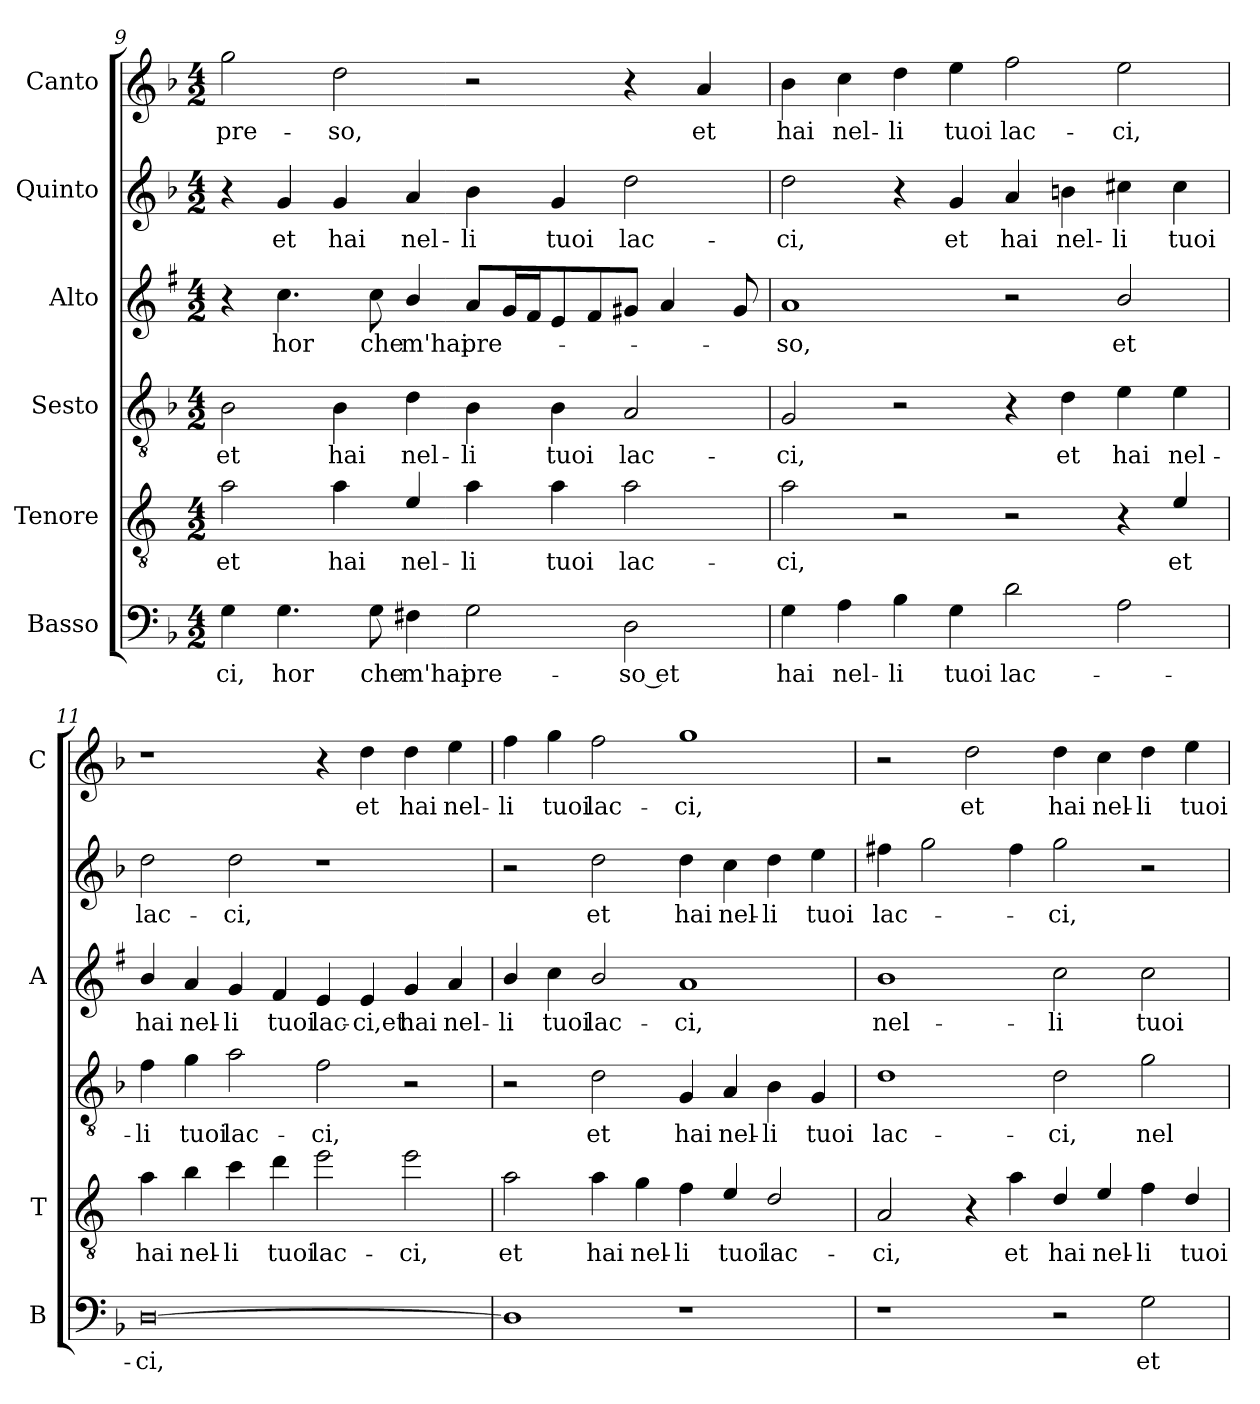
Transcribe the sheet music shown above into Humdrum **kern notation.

**kern	**text	**kern	**text	**kern	**text	**kern	**text	**kern	**text	**kern	**text
*part6	*part6	*part5	*part5	*part4	*part4	*part3	*part3	*part2	*part2	*part1	*part1
*staff6	*staff6	*staff5	*staff5	*staff4	*staff4	*staff3	*staff3	*staff2	*staff2	*staff1	*staff1
*I"Basso	*	*I"Tenore	*	*I"Sesto	*	*I"Alto	*	*I"Quinto	*	*I"Canto	*
*I'B	*	*I'T	*	*	*	*I'A	*	*	*	*I'C	*
*clefF4	*	*clefGv2	*	*clefGv2	*	*clefG2	*	*clefG2	*	*clefG2	*
*	*	*ITrd4c7	*	*	*	*ITrd1c2	*	*	*	*	*
*k[b-]	*	*k[b-]	*	*k[b-]	*	*k[b-]	*	*k[b-]	*	*k[b-]	*
*F:	*	*F:	*	*F:	*	*F:	*	*F:	*	*F:	*
*M4/2	*	*M4/2	*	*M4/2	*	*M4/2	*	*M4/2	*	*M4/2	*
=9	=9	=9	=9	=9	=9	=9	=9	=9	=9	=9	=9
!	!LO:LY:b	!	!LO:LY:b	!	!LO:LY:b	!	!	!	!	!	!LO:LY:b
4G\	-ci,	2d\	et	2B-\	et	4r	.	4r	.	2gg\	pre-
!	!LO:LY:b	!	!	!	!	!	!LO:LY:b	!	!LO:LY:b	!	!
4.G\	hor	.	.	.	.	4.b-\	hor	4g/	et	.	.
!	!	!	!LO:LY:b	!	!LO:LY:b	!	!	!	!LO:LY:b	!	!LO:LY:b
.	.	4d\	hai	4B-\	hai	.	.	4g/	hai	2dd\	-so,
!	!LO:LY:b	!	!	!	!	!	!LO:LY:b	!	!	!	!
8G\	che	.	.	.	.	8b-\	che	.	.	.	.
!	!LO:LY:b	!	!LO:LY:b	!	!LO:LY:b	!	!LO:LY:b	!	!LO:LY:b	!	!
4F#X\	m'hai	4A/	nel-	4d\	nel-	4a/	m'hai	4a/	nel-	.	.
!	!LO:LY:b	!	!LO:LY:b	!	!LO:LY:b	!	!LO:LY:b	!	!LO:LY:b	!	!
2G\	pre-	4d\	-li	4B-\	-li	8g/L	pre-	4b-\	-li	2r	.
.	.	.	.	.	.	16f/L	.	.	.	.	.
.	.	.	.	.	.	16e/J	.	.	.	.	.
!	!	!	!LO:LY:b	!	!LO:LY:b	!	!	!	!LO:LY:b	!	!
.	.	4d\	tuoi	4B-\	tuoi	8d/	.	4g/	tuoi	.	.
.	.	.	.	.	.	8e/	.	.	.	.	.
!	!LO:LY:b	!	!LO:LY:b	!	!LO:LY:b	!	!	!	!LO:LY:b	!	!
2D\	-so et	2d\	lac-	2A/	lac-	8f#X/J	.	2dd\	lac-	4r	.
.	.	.	.	.	.	4g/	.	.	.	.	.
!	!	!	!	!	!	!	!	!	!	!	!LO:LY:b
.	.	.	.	.	.	.	.	.	.	4a/	et
.	.	.	.	.	.	8f#/	.	.	.	.	.
!!LO:PB:g=z
=10	=10	=10	=10	=10	=10	=10	=10	=10	=10	=10	=10
!	!LO:LY:b	!	!LO:LY:b	!	!LO:LY:b	!	!LO:LY:b	!	!LO:LY:b	!	!LO:LY:b
4G\	hai	2d\	-ci,	2G/	-ci,	1g	-so,	2dd\	-ci,	4b-\	hai
!	!LO:LY:b	!	!	!	!	!	!	!	!	!	!LO:LY:b
4A\	nel-	.	.	.	.	.	.	.	.	4cc\	nel-
!	!LO:LY:b	!	!	!	!	!	!	!	!	!	!LO:LY:b
4B-\	-li	2r	.	2r	.	.	.	4r	.	4dd\	-li
!	!LO:LY:b	!	!	!	!	!	!	!	!LO:LY:b	!	!LO:LY:b
4G\	tuoi	.	.	.	.	.	.	4g/	et	4ee\	tuoi
!	!LO:LY:b	!	!	!	!	!	!	!	!LO:LY:b	!	!LO:LY:b
2d\	lac-	2r	.	4r	.	2r	.	4a/	hai	2ff\	lac-
!	!	!	!	!	!LO:LY:b	!	!	!	!LO:LY:b	!	!
.	.	.	.	4d\	et	.	.	4bn\	nel-	.	.
!	!	!	!	!	!LO:LY:b	!	!LO:LY:b	!	!LO:LY:b	!	!LO:LY:b
2A\	.	4r	.	4e\	hai	2a/	et	4cc#X\	-li	2ee\	-ci,
!	!	!	!LO:LY:b	!	!LO:LY:b	!	!	!	!LO:LY:b	!	!
.	.	4A/	et	4e\	nel-	.	.	4cc#\	tuoi	.	.
=11	=11	=11	=11	=11	=11	=11	=11	=11	=11	=11	=11
!	!LO:LY:b	!	!LO:LY:b	!	!LO:LY:b	!	!LO:LY:b	!	!LO:LY:b	!	!
[0D	-ci,	4d\	hai	4f\	-li	4a/	hai	2dd\	lac-	1r	.
!	!	!	!LO:LY:b	!	!LO:LY:b	!	!LO:LY:b	!	!	!	!
.	.	4e\	nel-	4g\	tuoi	4g/	nel-	.	.	.	.
!	!	!	!LO:LY:b	!	!LO:LY:b	!	!LO:LY:b	!	!LO:LY:b	!	!
.	.	4f\	-li	2a\	lac-	4f/	-li	2dd\	-ci,	.	.
!	!	!	!LO:LY:b	!	!	!	!LO:LY:b	!	!	!	!
.	.	4g\	tuoi	.	.	4e/	tuoi	.	.	.	.
!	!	!	!LO:LY:b	!	!LO:LY:b	!	!LO:LY:b	!	!	!	!
.	.	2a\	lac-	2f\	-ci,	4d/	lac-	1r	.	4r	.
!	!	!	!	!	!	!	!LO:LY:b	!	!	!	!LO:LY:b
.	.	.	.	.	.	4d/	-ci,et	.	.	4dd\	et
!	!	!	!LO:LY:b	!	!	!	!LO:LY:b	!	!	!	!LO:LY:b
.	.	2a\	-ci,	2r	.	4f/	hai	.	.	4dd\	hai
!	!	!	!	!	!	!	!LO:LY:b	!	!	!	!LO:LY:b
.	.	.	.	.	.	4g/	nel-	.	.	4ee\	nel-
=12	=12	=12	=12	=12	=12	=12	=12	=12	=12	=12	=12
!	!	!	!LO:LY:b	!	!	!	!LO:LY:b	!	!	!	!LO:LY:b
1D]	.	2d\	et	2r	.	4a/	-li	2r	.	4ff\	-li
!	!	!	!	!	!	!	!LO:LY:b	!	!	!	!LO:LY:b
.	.	.	.	.	.	4b-\	tuoi	.	.	4gg\	tuoi
!	!	!	!LO:LY:b	!	!LO:LY:b	!	!LO:LY:b	!	!LO:LY:b	!	!LO:LY:b
.	.	4d\	hai	2d\	et	2a/	lac-	2dd\	et	2ff\	lac-
!	!	!	!LO:LY:b	!	!	!	!	!	!	!	!
.	.	4c\	nel-	.	.	.	.	.	.	.	.
!	!	!	!LO:LY:b	!	!LO:LY:b	!	!LO:LY:b	!	!LO:LY:b	!	!LO:LY:b
1r	.	4B-\	-li	4G/	hai	1g	-ci,	4dd\	hai	1gg	-ci,
!	!	!	!LO:LY:b	!	!LO:LY:b	!	!	!	!LO:LY:b	!	!
.	.	4A/	tuoi	4A/	nel-	.	.	4cc\	nel-	.	.
!	!	!	!LO:LY:b	!	!LO:LY:b	!	!	!	!LO:LY:b	!	!
.	.	2G/	lac-	4B-\	-li	.	.	4dd\	-li	.	.
!	!	!	!	!	!LO:LY:b	!	!	!	!LO:LY:b	!	!
.	.	.	.	4G/	tuoi	.	.	4ee\	tuoi	.	.
=13	=13	=13	=13	=13	=13	=13	=13	=13	=13	=13	=13
!	!	!	!LO:LY:b	!	!LO:LY:b	!	!LO:LY:b	!	!LO:LY:b	!	!
1r	.	2D/	-ci,	1d	lac-	1a	nel-	4ff#X\	lac-	2r	.
.	.	.	.	.	.	.	.	2gg\	.	.	.
!	!	!	!	!	!	!	!	!	!	!	!LO:LY:b
.	.	4r	.	.	.	.	.	.	.	2dd\	et
!	!	!	!LO:LY:b	!	!	!	!	!	!	!	!
.	.	4d\	et	.	.	.	.	4ff#\	.	.	.
!	!	!	!LO:LY:b	!	!LO:LY:b	!	!LO:LY:b	!	!LO:LY:b	!	!LO:LY:b
2r	.	4G/	hai	2d\	-ci,	2b-\	-li	2gg\	-ci,	4dd\	hai
!	!	!	!LO:LY:b	!	!	!	!	!	!	!	!LO:LY:b
.	.	4A/	nel-	.	.	.	.	.	.	4cc\	nel-
!	!LO:LY:b	!	!LO:LY:b	!	!LO:LY:b	!	!LO:LY:b	!	!	!	!LO:LY:b
2G\	et	4B-\	-li	2g\	nel-	2b-\	tuoi	2r	.	4dd\	-li
!	!	!	!LO:LY:b	!	!	!	!	!	!	!	!LO:LY:b
.	.	4G/	tuoi	.	.	.	.	.	.	4ee\	tuoi
=	=	=	=	=	=	=	=	=	=	=	=
*-	*-	*-	*-	*-	*-	*-	*-	*-	*-	*-	*-
